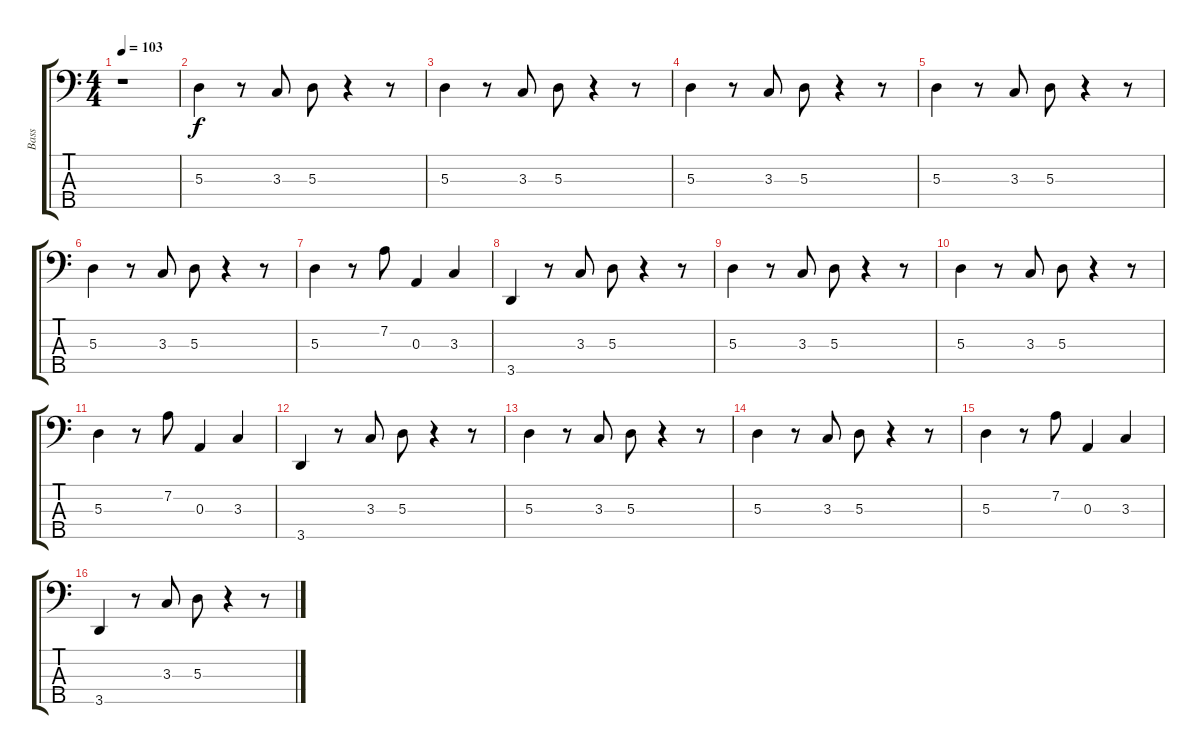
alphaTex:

\track ("Bass" "Bass") {instrument electricbassfinger}
\staff {score tabs}
\tuning (G2 D2 A1 E1 B0) {hide}
\ts (4 4)
\tempo 103
\clef f4
\ks c
r.1{dy f} |
5.3.4 r.8 3.3.8 5.3.8 r.4 r.8 |
5.3.4 r.8 3.3.8 5.3.8 r.4 r.8 |
5.3.4 r.8 3.3.8 5.3.8 r.4 r.8 |
5.3.4 r.8 3.3.8 5.3.8 r.4 r.8 |
5.3.4 r.8 3.3.8 5.3.8 r.4 r.8 |
5.3.4 r.8 7.2.8 0.3.4 3.3.4 |
3.5.4 r.8 3.3.8 5.3.8 r.4 r.8 |
5.3.4 r.8 3.3.8 5.3.8 r.4 r.8 |
5.3.4 r.8 3.3.8 5.3.8 r.4 r.8 |
5.3.4 r.8 7.2.8 0.3.4 3.3.4 |
3.5.4 r.8 3.3.8 5.3.8 r.4 r.8 |
5.3.4 r.8 3.3.8 5.3.8 r.4 r.8 |
5.3.4 r.8 3.3.8 5.3.8 r.4 r.8 |
5.3.4 r.8 7.2.8 0.3.4 3.3.4 |
3.5.4 r.8 3.3.8 5.3.8 r.4 r.8
